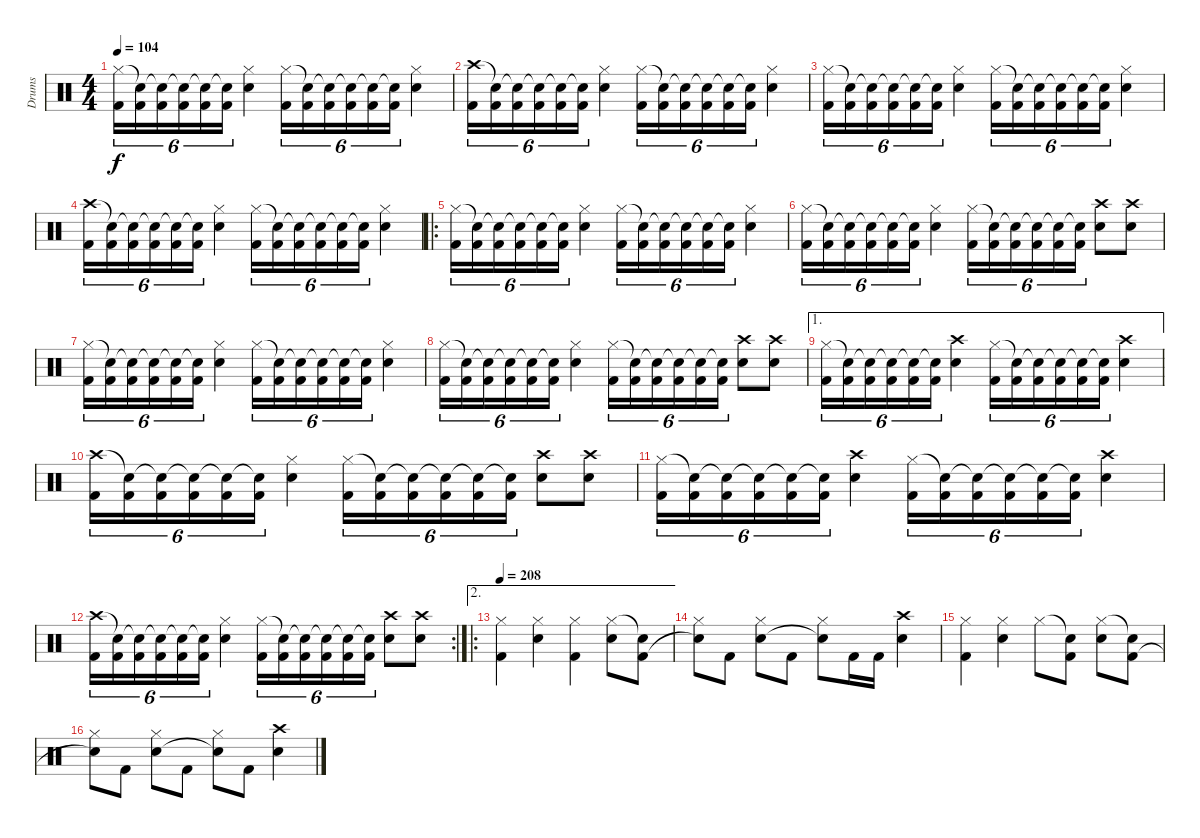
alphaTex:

\track ("Drums" "Drums") {instrument percussion}
\staff {score}
\articulation defaults
\ts (4 4)
\tempo 104
\clef neutral
\ks c
("Hi-Hat (closed)" "Kick (hit) 2").16{tu (6 4) dy f} ("Snare (hit)"{t} "Kick (hit) 2").16{tu (6 4)} ("Snare (hit)"{t} "Kick (hit) 2").16{tu (6 4)} ("Snare (hit)"{t} "Kick (hit) 2").16{tu (6 4)} ("Snare (hit)"{t} "Kick (hit) 2").16{tu (6 4)} ("Snare (hit)"{t} "Kick (hit) 2").16{tu (6 4)} ("Hi-Hat (closed)" "Snare (hit) 2").4 ("Hi-Hat (closed)" "Kick (hit) 2").16{tu (6 4)} ("Snare (hit)"{t} "Kick (hit) 2").16{tu (6 4)} ("Snare (hit)"{t} "Kick (hit) 2").16{tu (6 4)} ("Snare (hit)"{t} "Kick (hit) 2").16{tu (6 4)} ("Snare (hit)"{t} "Kick (hit) 2").16{tu (6 4)} ("Snare (hit)"{t} "Kick (hit) 2").16{tu (6 4)} ("Hi-Hat (closed)" "Snare (hit) 2").4 |
("Crash high (hit)" "Kick (hit) 2").16{tu (6 4)} ("Snare (hit)"{t} "Kick (hit) 2").16{tu (6 4)} ("Snare (hit)"{t} "Kick (hit) 2").16{tu (6 4)} ("Snare (hit)"{t} "Kick (hit) 2").16{tu (6 4)} ("Snare (hit)"{t} "Kick (hit) 2").16{tu (6 4)} ("Snare (hit)"{t} "Kick (hit) 2").16{tu (6 4)} ("Hi-Hat (closed)" "Snare (hit) 2").4 ("Hi-Hat (closed)" "Kick (hit) 2").16{tu (6 4)} ("Snare (hit)"{t} "Kick (hit) 2").16{tu (6 4)} ("Snare (hit)"{t} "Kick (hit) 2").16{tu (6 4)} ("Snare (hit)"{t} "Kick (hit) 2").16{tu (6 4)} ("Snare (hit)"{t} "Kick (hit) 2").16{tu (6 4)} ("Snare (hit)"{t} "Kick (hit) 2").16{tu (6 4)} ("Hi-Hat (closed)" "Snare (hit) 2").4 |
("Hi-Hat (closed)" "Kick (hit) 2").16{tu (6 4)} ("Snare (hit)"{t} "Kick (hit) 2").16{tu (6 4)} ("Snare (hit)"{t} "Kick (hit) 2").16{tu (6 4)} ("Snare (hit)"{t} "Kick (hit) 2").16{tu (6 4)} ("Snare (hit)"{t} "Kick (hit) 2").16{tu (6 4)} ("Snare (hit)"{t} "Kick (hit) 2").16{tu (6 4)} ("Hi-Hat (closed)" "Snare (hit) 2").4 ("Hi-Hat (closed)" "Kick (hit) 2").16{tu (6 4)} ("Snare (hit)"{t} "Kick (hit) 2").16{tu (6 4)} ("Snare (hit)"{t} "Kick (hit) 2").16{tu (6 4)} ("Snare (hit)"{t} "Kick (hit) 2").16{tu (6 4)} ("Snare (hit)"{t} "Kick (hit) 2").16{tu (6 4)} ("Snare (hit)"{t} "Kick (hit) 2").16{tu (6 4)} ("Hi-Hat (closed)" "Snare (hit) 2").4 |
("Crash high (hit)" "Kick (hit) 2").16{tu (6 4)} ("Snare (hit)"{t} "Kick (hit) 2").16{tu (6 4)} ("Snare (hit)"{t} "Kick (hit) 2").16{tu (6 4)} ("Snare (hit)"{t} "Kick (hit) 2").16{tu (6 4)} ("Snare (hit)"{t} "Kick (hit) 2").16{tu (6 4)} ("Snare (hit)"{t} "Kick (hit) 2").16{tu (6 4)} ("Hi-Hat (closed)" "Snare (hit) 2").4 ("Hi-Hat (closed)" "Kick (hit) 2").16{tu (6 4)} ("Snare (hit)"{t} "Kick (hit) 2").16{tu (6 4)} ("Snare (hit)"{t} "Kick (hit) 2").16{tu (6 4)} ("Snare (hit)"{t} "Kick (hit) 2").16{tu (6 4)} ("Snare (hit)"{t} "Kick (hit) 2").16{tu (6 4)} ("Snare (hit)"{t} "Kick (hit) 2").16{tu (6 4)} ("Hi-Hat (closed)" "Snare (hit) 2").4 |
\ro
("Hi-Hat (closed)" "Kick (hit) 2").16{tu (6 4)} ("Snare (hit)"{t} "Kick (hit) 2").16{tu (6 4)} ("Snare (hit)"{t} "Kick (hit) 2").16{tu (6 4)} ("Snare (hit)"{t} "Kick (hit) 2").16{tu (6 4)} ("Snare (hit)"{t} "Kick (hit) 2").16{tu (6 4)} ("Snare (hit)"{t} "Kick (hit) 2").16{tu (6 4)} ("Hi-Hat (closed)" "Snare (hit) 2").4 ("Hi-Hat (closed)" "Kick (hit) 2").16{tu (6 4)} ("Snare (hit)"{t} "Kick (hit) 2").16{tu (6 4)} ("Snare (hit)"{t} "Kick (hit) 2").16{tu (6 4)} ("Snare (hit)"{t} "Kick (hit) 2").16{tu (6 4)} ("Snare (hit)"{t} "Kick (hit) 2").16{tu (6 4)} ("Snare (hit)"{t} "Kick (hit) 2").16{tu (6 4)} ("Hi-Hat (closed)" "Snare (hit) 2").4 |
("Hi-Hat (closed)" "Kick (hit) 2").16{tu (6 4)} ("Snare (hit)"{t} "Kick (hit) 2").16{tu (6 4)} ("Snare (hit)"{t} "Kick (hit) 2").16{tu (6 4)} ("Snare (hit)"{t} "Kick (hit) 2").16{tu (6 4)} ("Snare (hit)"{t} "Kick (hit) 2").16{tu (6 4)} ("Snare (hit)"{t} "Kick (hit) 2").16{tu (6 4)} ("Hi-Hat (closed)" "Snare (hit) 2").4 ("Hi-Hat (closed)" "Kick (hit) 2").16{tu (6 4)} ("Snare (hit)"{t} "Kick (hit) 2").16{tu (6 4)} ("Snare (hit)"{t} "Kick (hit) 2").16{tu (6 4)} ("Snare (hit)"{t} "Kick (hit) 2").16{tu (6 4)} ("Snare (hit)"{t} "Kick (hit) 2").16{tu (6 4)} ("Snare (hit)"{t} "Kick (hit) 2").16{tu (6 4)} ("Crash high (hit)" "Snare (hit) 2").8 ("Crash high (hit)" "Snare (hit) 2").8 |
("Hi-Hat (closed)" "Kick (hit) 2").16{tu (6 4)} ("Snare (hit)"{t} "Kick (hit) 2").16{tu (6 4)} ("Snare (hit)"{t} "Kick (hit) 2").16{tu (6 4)} ("Snare (hit)"{t} "Kick (hit) 2").16{tu (6 4)} ("Snare (hit)"{t} "Kick (hit) 2").16{tu (6 4)} ("Snare (hit)"{t} "Kick (hit) 2").16{tu (6 4)} ("Hi-Hat (closed)" "Snare (hit) 2").4 ("Hi-Hat (closed)" "Kick (hit) 2").16{tu (6 4)} ("Snare (hit)"{t} "Kick (hit) 2").16{tu (6 4)} ("Snare (hit)"{t} "Kick (hit) 2").16{tu (6 4)} ("Snare (hit)"{t} "Kick (hit) 2").16{tu (6 4)} ("Snare (hit)"{t} "Kick (hit) 2").16{tu (6 4)} ("Snare (hit)"{t} "Kick (hit) 2").16{tu (6 4)} ("Hi-Hat (closed)" "Snare (hit) 2").4 |
("Hi-Hat (closed)" "Kick (hit) 2").16{tu (6 4)} ("Snare (hit)"{t} "Kick (hit) 2").16{tu (6 4)} ("Snare (hit)"{t} "Kick (hit) 2").16{tu (6 4)} ("Snare (hit)"{t} "Kick (hit) 2").16{tu (6 4)} ("Snare (hit)"{t} "Kick (hit) 2").16{tu (6 4)} ("Snare (hit)"{t} "Kick (hit) 2").16{tu (6 4)} ("Hi-Hat (closed)" "Snare (hit) 2").4 ("Hi-Hat (closed)" "Kick (hit) 2").16{tu (6 4)} ("Snare (hit)"{t} "Kick (hit) 2").16{tu (6 4)} ("Snare (hit)"{t} "Kick (hit) 2").16{tu (6 4)} ("Snare (hit)"{t} "Kick (hit) 2").16{tu (6 4)} ("Snare (hit)"{t} "Kick (hit) 2").16{tu (6 4)} ("Snare (hit)"{t} "Kick (hit) 2").16{tu (6 4)} ("Crash high (hit)" "Snare (hit) 2").8 ("Crash high (hit)" "Snare (hit) 2").8 |
\ae 1
("Hi-Hat (closed)" "Kick (hit) 2").16{tu (6 4)} ("Snare (hit)"{t} "Kick (hit) 2").16{tu (6 4)} ("Snare (hit)"{t} "Kick (hit) 2").16{tu (6 4)} ("Snare (hit)"{t} "Kick (hit) 2").16{tu (6 4)} ("Snare (hit)"{t} "Kick (hit) 2").16{tu (6 4)} ("Snare (hit)"{t} "Kick (hit) 2").16{tu (6 4)} ("Crash high (hit)" "Snare (hit) 2").4 ("Hi-Hat (closed)" "Kick (hit) 2").16{tu (6 4)} ("Snare (hit)"{t} "Kick (hit) 2").16{tu (6 4)} ("Snare (hit)"{t} "Kick (hit) 2").16{tu (6 4)} ("Snare (hit)"{t} "Kick (hit) 2").16{tu (6 4)} ("Snare (hit)"{t} "Kick (hit) 2").16{tu (6 4)} ("Snare (hit)"{t} "Kick (hit) 2").16{tu (6 4)} ("Crash high (hit)" "Snare (hit) 2").4 |
("Crash high (hit)" "Kick (hit) 2").16{tu (6 4)} ("Snare (hit)"{t} "Kick (hit) 2").16{tu (6 4)} ("Snare (hit)"{t} "Kick (hit) 2").16{tu (6 4)} ("Snare (hit)"{t} "Kick (hit) 2").16{tu (6 4)} ("Snare (hit)"{t} "Kick (hit) 2").16{tu (6 4)} ("Snare (hit)"{t} "Kick (hit) 2").16{tu (6 4)} ("Hi-Hat (closed)" "Snare (hit) 2").4 ("Hi-Hat (closed)" "Kick (hit) 2").16{tu (6 4)} ("Snare (hit)"{t} "Kick (hit) 2").16{tu (6 4)} ("Snare (hit)"{t} "Kick (hit) 2").16{tu (6 4)} ("Snare (hit)"{t} "Kick (hit) 2").16{tu (6 4)} ("Snare (hit)"{t} "Kick (hit) 2").16{tu (6 4)} ("Snare (hit)"{t} "Kick (hit) 2").16{tu (6 4)} ("Crash high (hit)" "Snare (hit) 2").8 ("Crash high (hit)" "Snare (hit) 2").8 |
("Hi-Hat (closed)" "Kick (hit) 2").16{tu (6 4)} ("Snare (hit)"{t} "Kick (hit) 2").16{tu (6 4)} ("Snare (hit)"{t} "Kick (hit) 2").16{tu (6 4)} ("Snare (hit)"{t} "Kick (hit) 2").16{tu (6 4)} ("Snare (hit)"{t} "Kick (hit) 2").16{tu (6 4)} ("Snare (hit)"{t} "Kick (hit) 2").16{tu (6 4)} ("Crash high (hit)" "Snare (hit) 2").4 ("Hi-Hat (closed)" "Kick (hit) 2").16{tu (6 4)} ("Snare (hit)"{t} "Kick (hit) 2").16{tu (6 4)} ("Snare (hit)"{t} "Kick (hit) 2").16{tu (6 4)} ("Snare (hit)"{t} "Kick (hit) 2").16{tu (6 4)} ("Snare (hit)"{t} "Kick (hit) 2").16{tu (6 4)} ("Snare (hit)"{t} "Kick (hit) 2").16{tu (6 4)} ("Crash high (hit)" "Snare (hit) 2").4 |
\rc 2
("Crash high (hit)" "Kick (hit) 2").16{tu (6 4)} ("Snare (hit)"{t} "Kick (hit) 2").16{tu (6 4)} ("Snare (hit)"{t} "Kick (hit) 2").16{tu (6 4)} ("Snare (hit)"{t} "Kick (hit) 2").16{tu (6 4)} ("Snare (hit)"{t} "Kick (hit) 2").16{tu (6 4)} ("Snare (hit)"{t} "Kick (hit) 2").16{tu (6 4)} ("Hi-Hat (closed)" "Snare (hit) 2").4 ("Hi-Hat (closed)" "Kick (hit) 2").16{tu (6 4)} ("Snare (hit)"{t} "Kick (hit) 2").16{tu (6 4)} ("Snare (hit)"{t} "Kick (hit) 2").16{tu (6 4)} ("Snare (hit)"{t} "Kick (hit) 2").16{tu (6 4)} ("Snare (hit)"{t} "Kick (hit) 2").16{tu (6 4)} ("Snare (hit)"{t} "Kick (hit) 2").16{tu (6 4)} ("Crash high (hit)" "Snare (hit) 2").8 ("Crash high (hit)" "Snare (hit) 2").8 |
\ae 2
\ro
\tempo 208
("Hi-Hat (closed)" "Kick (hit) 2").4{volume 15} ("Hi-Hat (closed)" "Snare (hit) 2").4 ("Hi-Hat (closed)" "Kick (hit) 2").4 ("Hi-Hat (closed)" "Snare (hit) 2").8 ("Snare (hit)"{t} "Kick (hit) 2").8 |
("Hi-Hat (closed)" "Snare (hit)"{t}).8 "Kick (hit) 2".8 ("Hi-Hat (closed)" "Snare (hit) 2").8 "Kick (hit) 2".8 ("Hi-Hat (closed)" "Snare (hit)"{t}).8 "Kick (hit) 2".16 "Kick (hit) 2".16 ("Crash high (hit)" "Snare (hit) 2").4 |
("Hi-Hat (closed)" "Kick (hit) 2").4 ("Hi-Hat (closed)" "Snare (hit) 2").4 "Hi-Hat (closed)".8 ("Snare (hit)"{t} "Kick (hit) 2").8 ("Hi-Hat (closed)" "Snare (hit) 2").8 ("Snare (hit)"{t} "Kick (hit) 2").8 |
("Hi-Hat (closed)" "Snare (hit)"{t}).8 "Kick (hit) 2".8 ("Hi-Hat (closed)" "Snare (hit) 2").8 "Kick (hit) 2".8 ("Hi-Hat (closed)" "Snare (hit)"{t}).8 "Kick (hit) 2".8 ("Crash high (hit)" "Snare (hit) 2").4
